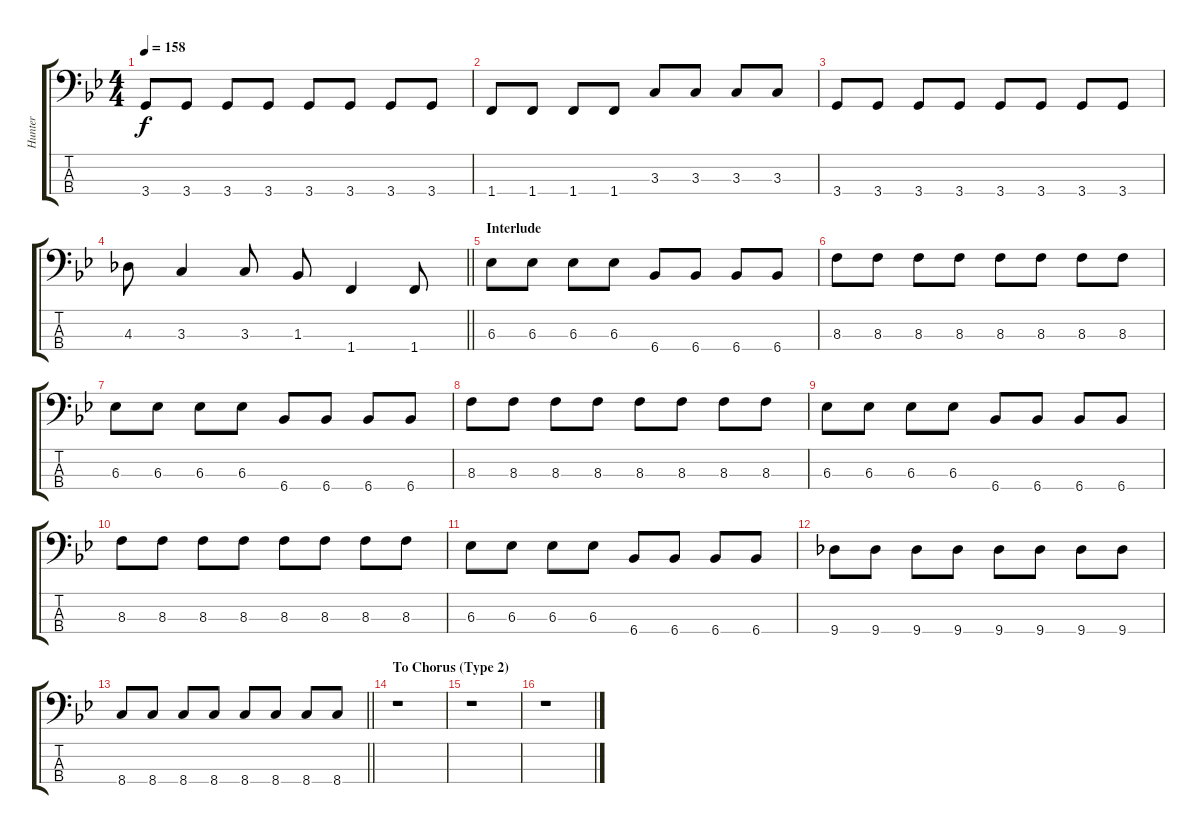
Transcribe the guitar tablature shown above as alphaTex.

\track ("Hunter" "Hunter") {instrument electricbasspick}
\staff {score tabs}
\tuning (G2 D2 A1 E1) {hide}
\ts (4 4)
\tempo 158
\clef f4
\ks gminor
3.4.8{dy f} 3.4.8 3.4.8 3.4.8 3.4.8 3.4.8 3.4.8 3.4.8 |
1.4.8 1.4.8 1.4.8 1.4.8 3.3.8 3.3.8 3.3.8 3.3.8 |
3.4.8 3.4.8 3.4.8 3.4.8 3.4.8 3.4.8 3.4.8 3.4.8 |
\barLineRight lightlight
4.3.8 3.3.4 3.3.8 1.3.8 1.4.4 1.4.8 |
\section ("" "Interlude")
6.3.8 6.3.8 6.3.8 6.3.8 6.4.8 6.4.8 6.4.8 6.4.8 |
8.3.8 8.3.8 8.3.8 8.3.8 8.3.8 8.3.8 8.3.8 8.3.8 |
6.3.8 6.3.8 6.3.8 6.3.8 6.4.8 6.4.8 6.4.8 6.4.8 |
8.3.8 8.3.8 8.3.8 8.3.8 8.3.8 8.3.8 8.3.8 8.3.8 |
6.3.8 6.3.8 6.3.8 6.3.8 6.4.8 6.4.8 6.4.8 6.4.8 |
8.3.8 8.3.8 8.3.8 8.3.8 8.3.8 8.3.8 8.3.8 8.3.8 |
6.3.8 6.3.8 6.3.8 6.3.8 6.4.8 6.4.8 6.4.8 6.4.8 |
9.4.8 9.4.8 9.4.8 9.4.8 9.4.8 9.4.8 9.4.8 9.4.8 |
\barLineRight lightlight
8.4.8 8.4.8 8.4.8 8.4.8 8.4.8 8.4.8 8.4.8 8.4.8 |
\section ("" "To Chorus (Type 2)")
r.1 |
r.1 |
r.1
